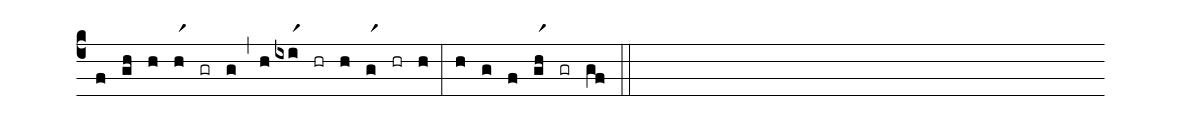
%%
(c4)
(f) (gh)
(h) (hr1) (gr) (g) (,)
(h) (ixir1) (hr) (h) (gr1) (hr) (h) (:)
(h) (g) (f) (ghr1) (gr) (gf) (::)
